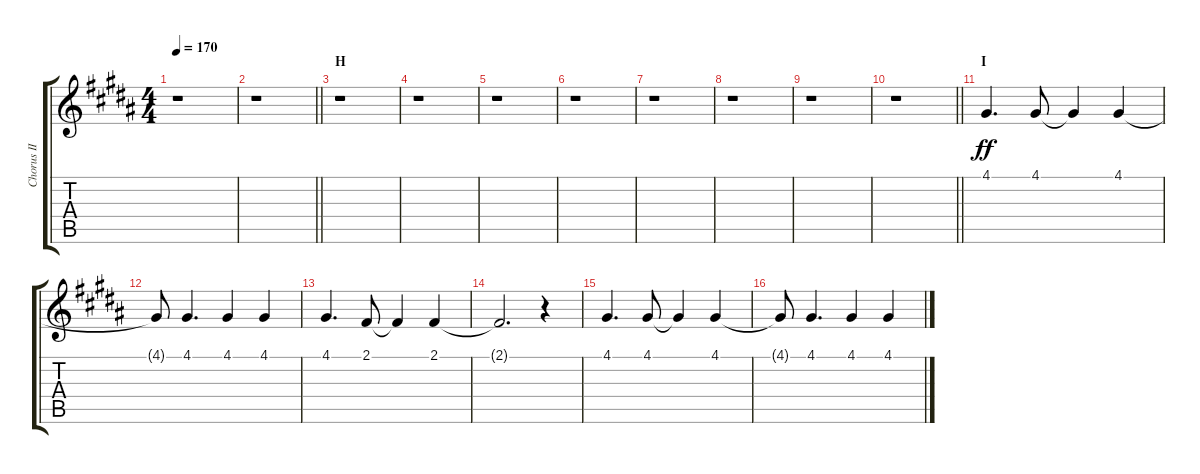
\track ("Chorus II" "Chorus II") {instrument voiceoohs}
\staff {score tabs}
\tuning (E4 B3 G3 D3 A2 E2) {hide}
\ts (4 4)
\tempo 170
\clef g2
\ks b
r.1{dy ff} |
\barLineRight lightlight
r.1 |
\section ("" "H")
r.1 |
r.1 |
r.1 |
r.1 |
r.1 |
r.1 |
r.1 |
\barLineRight lightlight
r.1 |
\section ("" "I")
4.1.4{d} 4.1.8 4.1{t}.4 4.1.4 |
4.1{t}.8 4.1.4{d} 4.1.4 4.1.4 |
4.1.4{d} 2.1.8 2.1{t}.4 2.1.4 |
2.1{t}.2{d} r.4 |
4.1.4{d} 4.1.8 4.1{t}.4 4.1.4 |
4.1{t}.8 4.1.4{d} 4.1.4 4.1.4
